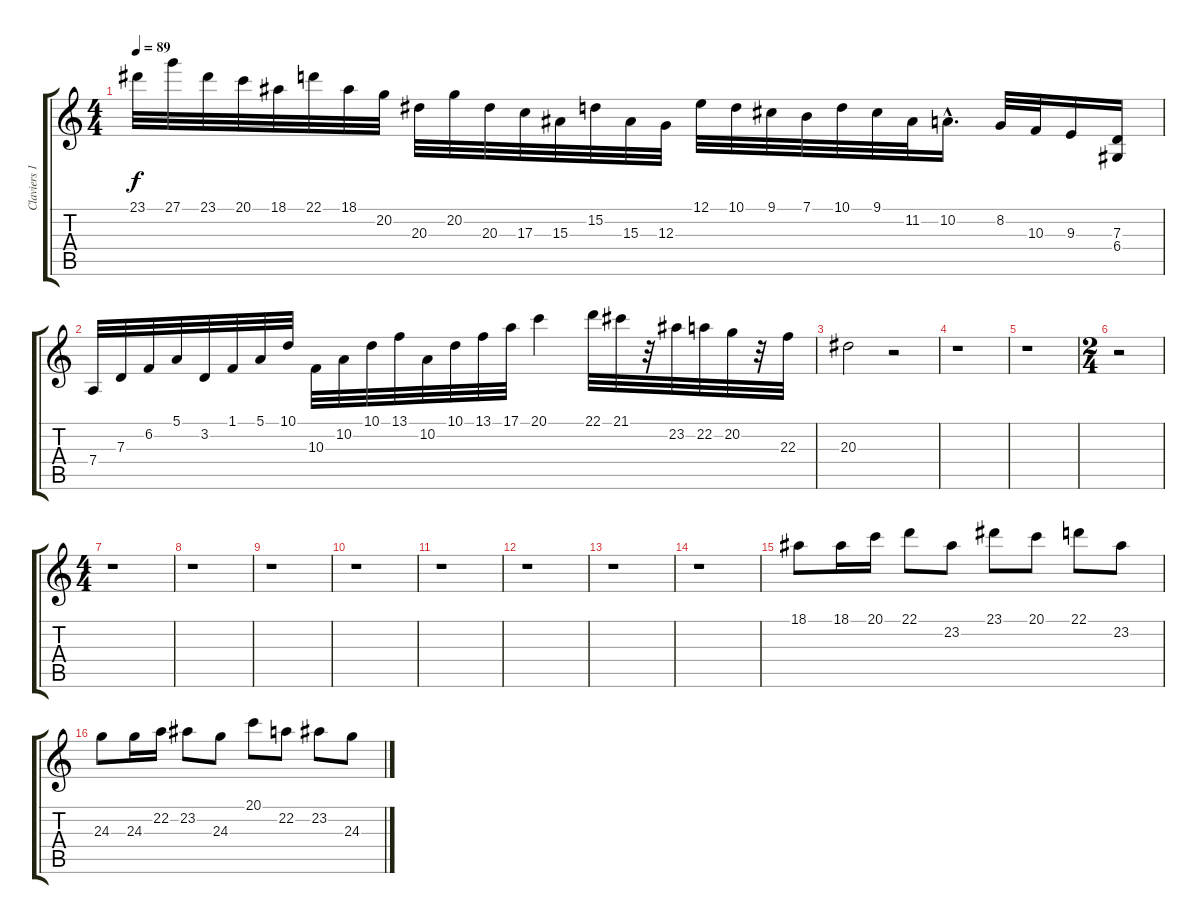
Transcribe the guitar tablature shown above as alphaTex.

\track ("Claviers 1" "Claviers 1") {instrument harpsichord}
\staff {score tabs}
\tuning (E4 B3 G3 D3 A2 E2) {hide}
\ts (4 4)
\tempo 89
\clef g2
\ks c
23.1.32{dy f} 27.1.32 23.1.32 20.1.32 18.1.32 22.1.32 18.1.32 20.2.32 20.3.32 20.2.32 20.3.32 17.3.32 15.3.32 15.2.32 15.3.32 12.3.32 12.1.32 10.1.32 9.1.32 7.1.32 10.1.32 9.1.32 11.2.32 10.2{hac}.16{d} 8.2.32 10.3.32 9.3.16 (7.3 6.4).16 |
7.4.32 7.3.32 6.2.32 5.1.32 3.2.32 1.1.32 5.1.32 10.1.32 10.3.32 10.2.32 10.1.32 13.1.32 10.2.32 10.1.32 13.1.32 17.1.32 20.1.4 22.1.32 21.1.32 r.32 23.2.32 22.2.32 20.2.32 r.32 22.3.32 |
20.3.2{volume 16 balance 8} r.2 |
r.1 |
r.1 |
\ts (2 4)
r.2 |
\ts (4 4)
r.1 |
r.1 |
r.1 |
r.1 |
r.1 |
r.1 |
r.1 |
r.1 |
18.1.8{volume 11 balance 8 instrument churchorgan} 18.1.16 20.1.16 22.1.8 23.2.8 23.1.8 20.1.8 22.1.8 23.2.8 |
24.3.8 24.3.16 22.2.16 23.2.8 24.3.8 20.1.8 22.2.8 23.2.8 24.3.8
